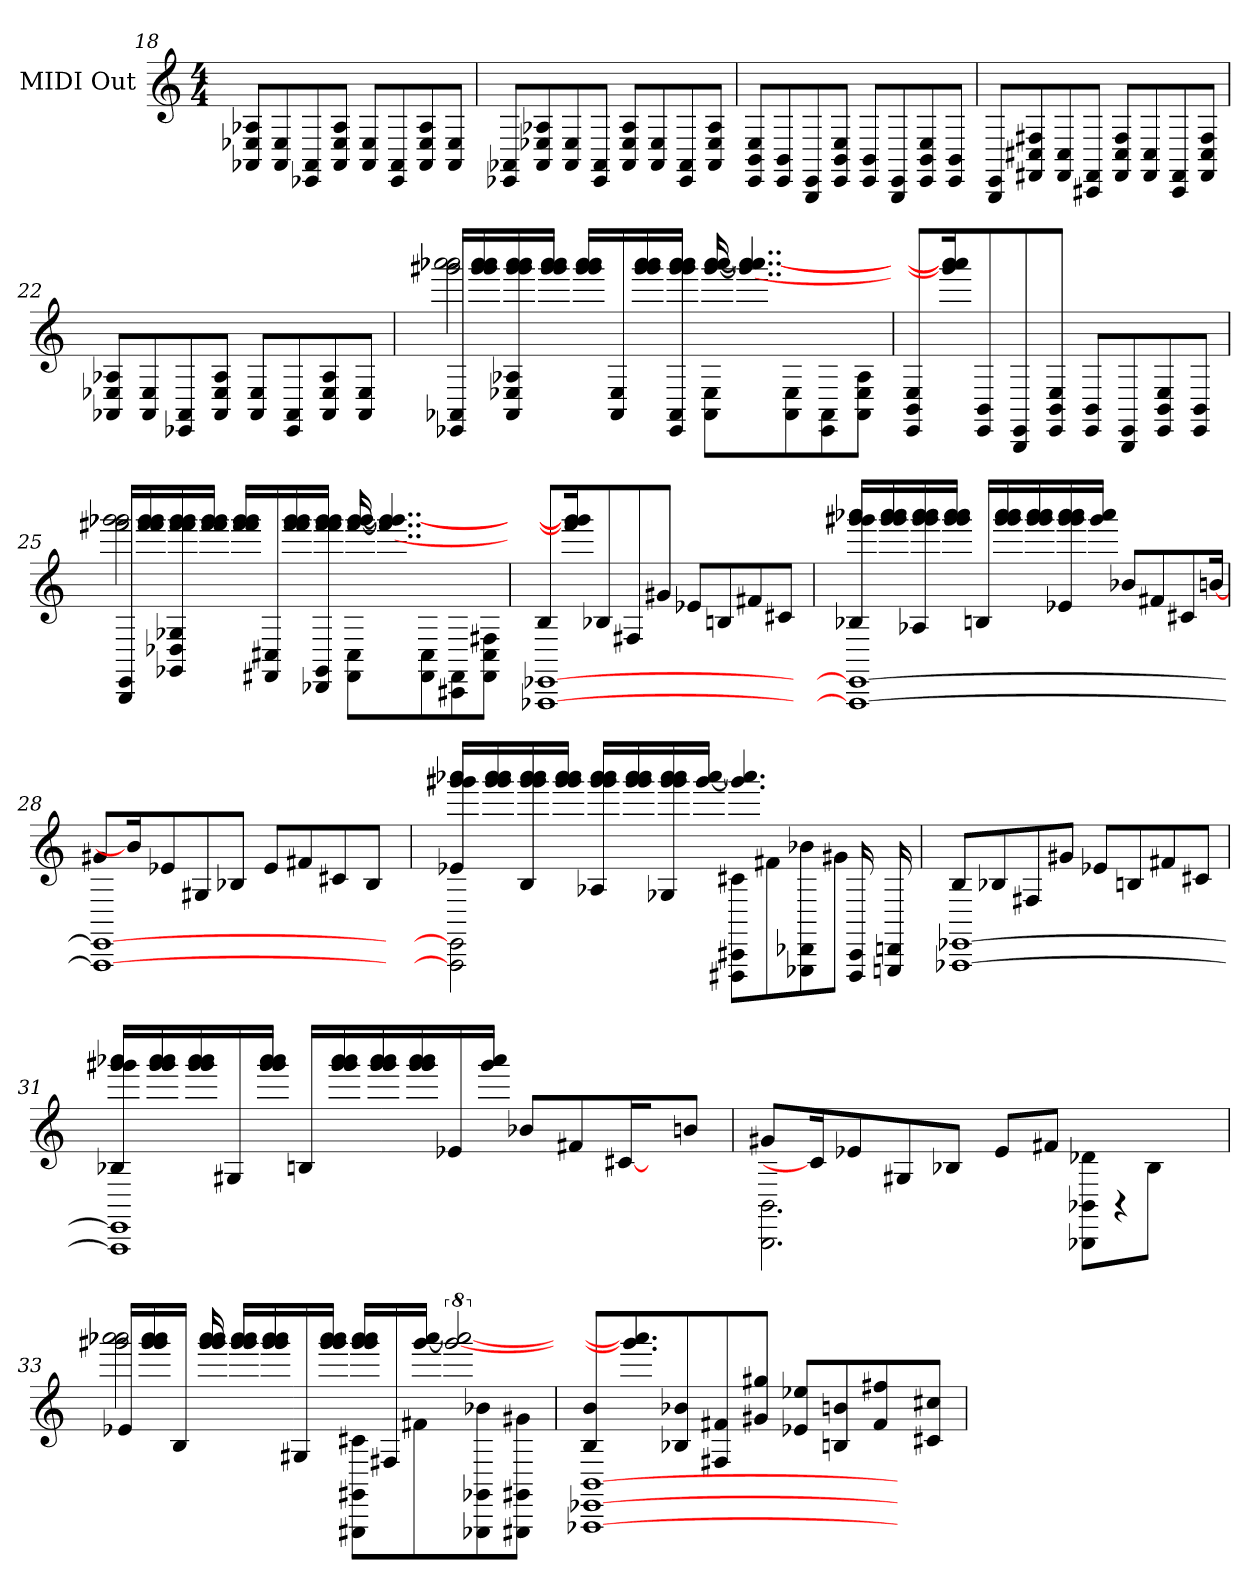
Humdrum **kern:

**kern
*part1
*staff1
*I"MIDI Out
*clefG2
*k[]
*C:
*M4/4
=18
8AA-X/ 8E-X/ 8A-X/L
8AA-/ 8E-/
8EE-X/ 8AA-/
8AA-/ 8E-/ 8A-/J
8AA-/ 8E-/L
8EE-/ 8AA-/
8AA-/ 8E-/ 8A-/
8AA-/ 8E-/J
=19
8EE-X/ 8AA-X/L
8AA-/ 8E-X/ 8A-X/
8AA-/ 8E-/
8EE-/ 8AA-/J
8AA-/ 8E-/ 8A-/L
8AA-/ 8E-/
8EE-/ 8AA-/
8AA-/ 8E-/ 8A-/J
=20
8EE/ 8BB/ 8E/L
8EE/ 8BB/
8BBB/ 8EE/
8EE/ 8BB/ 8E/J
8EE/ 8BB/L
8BBB/ 8EE/
8EE/ 8BB/ 8E/
8EE/ 8BB/J
!!LO:LB:g=z
=21
8BBB/ 8EE/L
8FF#X/ 8C#X/ 8F#X/
8FF#/ 8C#/
8CC#X/ 8FF#/J
8FF#/ 8C#/ 8F#/L
8FF#/ 8C#/
8CC#/ 8FF#/
8FF#/ 8C#/ 8F#/J
=22
8AA-X/ 8E-X/ 8A-X/L
8AA-/ 8E-/
8EE-X/ 8AA-/
8AA-/ 8E-/ 8A-/J
8AA-/ 8E-/L
8EE-/ 8AA-/
8AA-/ 8E-/ 8A-/
8AA-/ 8E-/J
=23
*^
2aaa-X\ 2aaa-\ 2ggg#X\	16EE-X/ 16AA-X/LL
.	16ggg#/ 16ggg#/ 16aaa-/ 16aaa-/
.	16AA-/ 16E-X/ 16A-X/ 16ggg#/ 16ggg#/ 16aaa-/ 16aaa-/
.	16ggg#/ 16ggg#/ 16aaa-/ 16aaa-/JJ
.	16ggg#/ 16ggg#/ 16aaa-/ 16aaa-/LL
.	16AA-/ 16E-/
.	16ggg#/ 16ggg#/ 16aaa-/ 16aaa-/
.	16EE-/ 16AA-/ 16ggg#/ 16ggg#/ 16aaa-/ 16aaa-/JJ
8E-\ 8AA-\L	[<16ggg#/ [<16aaa-/ [<16aaa-/
.	4..ggg#/_ 4..aaa-/_ 4..aaa-/_
8E-\ 8AA-\	.
8AA-\ 8EE-\	.
8A-\ 8E-\ 8AA-\J	.
*v	*v
=24
8EE/ 8BB/ 8E/L
16ggg#/] 16aaa-/] 16aaa-/]
8EE/ 8BB/
8BBB/ 8EE/
8EE/ 8BB/ 8E/J
8EE/ 8BB/L
8BBB/ 8EE/
8EE/ 8BB/ 8E/
8EE/ 8BB/J
!!LO:LB:g=z
=25
*^
2ggg-X\ 2ggg-\ 2fff#X\	16BBB/ 16EE/LL
.	16fff#/ 16fff#/ 16ggg-/ 16ggg-/
.	16GG-X/ 16D-X/ 16G-X/ 16fff#/ 16fff#/ 16ggg-/ 16ggg-/
.	16fff#/ 16fff#/ 16ggg-/ 16ggg-/JJ
.	16fff#/ 16fff#/ 16ggg-/ 16ggg-/LL
.	16FF#X/ 16C#X/
.	16fff#/ 16fff#/ 16ggg-/ 16ggg-/
.	16DD-X/ 16GG-/ 16fff#/ 16fff#/ 16ggg-/ 16ggg-/JJ
8C#\ 8FF#\L	[<16fff#/ [<16ggg-/ [<16ggg-/
.	4..fff#/_ 4..ggg-/_ 4..ggg-/_
8C#\ 8FF#\	.
8FF#\ 8CC#X\	.
8F#X\ 8C#\ 8FF#\J	.
=26	=26
[<1EE-X\ [<1AAA-X\	8B/L
.	16fff#/] 16ggg-/] 16ggg-/]
.	8B-X/
.	8F#X/
.	8g#X/J
.	8e-X/L
.	8Bn/
.	8f#X/
.	8c#X/J
16ryy	.
=27	=27
1EE-\_< 1AAA-\_<	16B-X/ 16ggg#X/ 16ggg#/ 16aaa-X/LL
.	16ggg#/ 16ggg#/ 16aaa-/ 16aaa-/
.	16A-X/ 16ggg#/ 16ggg#/ 16aaa-/ 16aaa-/
.	16ggg#/ 16ggg#/ 16aaa-/ 16aaa-/JJ
.	16Bn/LL
.	16ggg#/ 16ggg#/ 16aaa-/ 16aaa-/
.	16ggg#/ 16ggg#/ 16aaa-/ 16aaa-/
.	16e-X/ 16ggg#/ 16ggg#/ 16aaa-/ 16aaa-/
.	16ggg#/ 16aaa-/JJ
.	8b-X/L
.	8f#X/
.	8c#X/
.	[16bn/J
!!LO:LB:g=z	!!
=28	=28
1EE-\_< 1AAA-\_<	8g#X/L
.	16b/J]
.	8e-X/
.	8G#X/
.	8B-X/J
.	8e-/L
.	8f#X/
.	8c#X/
.	8B-/J
16ryy	.
=29	=29
2EE-\] 2AAA-\]	16e-X/ 16ggg#X/ 16ggg#/ 16aaa-X/LL
.	16ggg#/ 16ggg#/ 16aaa-/ 16aaa-/
.	16B/ 16ggg#/ 16ggg#/ 16aaa-/ 16aaa-/
.	16ggg#/ 16ggg#/ 16aaa-/ 16aaa-/JJ
.	16A-X/ 16ggg#/ 16ggg#/ 16aaa-/ 16aaa-/LL
.	16ggg#/ 16ggg#/ 16aaa-/ 16aaa-/
.	16G-X/ 16ggg#/ 16ggg#/ 16aaa-/ 16aaa-/
.	[>16ggg#/ [>16aaa-/JJ
8c#X\ 8CC#X\ 8FFF#X\L	4.ggg#/] 4.aaa-/]
8f#X\	.
8b-X\ 8DD-X\ 8GGG-X\	.
8g#X\J	16FFF#/ 16CC#/
.	16GGGn/ 16DDn/
=30	=30
[<1EE-X\ [<1AAA-X\	8B/L
.	8B-X/
.	8F#X/
.	8g#X/J
.	8e-X/L
.	8Bn/
.	8f#X/
.	8c#X/J
!!LO:PB:g=z	!!
=31	=31
1EE-\] 1AAA-\]	16B-X/ 16ggg#X/ 16ggg#/ 16aaa-X/LL
.	16ggg#/ 16ggg#/ 16aaa-/ 16aaa-/
.	16ggg#/ 16ggg#/ 16aaa-/ 16aaa-/
.	16G#X/
.	16ggg#/ 16ggg#/ 16aaa-/ 16aaa-/JJ
.	16Bn/LL
.	16ggg#/ 16ggg#/ 16aaa-/ 16aaa-/
.	16ggg#/ 16ggg#/ 16aaa-/ 16aaa-/
.	16ggg#/ 16ggg#/ 16aaa-/ 16aaa-/
.	16e-X/
.	16ggg#/ 16aaa-/JJ
.	8b-X/L
.	8f#X/
.	[16c#X/
8.ryy	16ryy
.	8bn/J
=32	=32
2.BB\ 2.BBB\	8g#X/L
.	16c#/]
.	8e-X/
.	8G#X/
.	8B-X/J
.	8e-/L
.	8f#X/J
8d-X\ 8BB-X\ 8BBB-X\L	.
.	4r
8B-\J	.
16ryy	.
=33	=33
2aaa-X\ 2aaa-\ 2ggg#X\	16e-X/LL
.	16ggg#/ 16ggg#/ 16aaa-/ 16aaa-/
.	16B/JJ
.	16ggg#/ 16ggg#/ 16aaa-/ 16aaa-/
.	16ggg#/ 16ggg#/ 16aaa-/ 16aaa-/LL
.	16ggg#/ 16ggg#/ 16aaa-/ 16aaa-/
.	16G#X/
.	16ggg#/ 16ggg#/ 16aaa-/ 16aaa-/JJ
8c#X\ 8GG#X\ 8GGG#X\L	16ggg#/ 16ggg#/ 16aaa-/ 16aaa-/LL
.	16F#X/
8f#X\	[<16ggg#/ [<16aaa-/JJ
.	16%5ggg#/_ 16%5aaa-/_
8b-X\ 8GG-X\ 8GGG-X\	.
8g#X\ 8GG#X\ 8GGG#X\J	.
!!LO:LB:g=z	!!
=34	=34
[<1BB\ [<1EE-X\ [<1AAA-X\	8B/ 8b/L
.	8.ggg#/] 8.aaa-/]
.	8B-X/ 8b-X/
.	8F#X/ 8f#X/
.	8g#X/ 8gg#X/J
.	8e-X/ 8ee-X/L
.	8Bn/ 8bn/
.	8f#/ 8ff#X/
8.ryy	.
.	8c#X/ 8cc#X/J
*v	*v
=
*-
